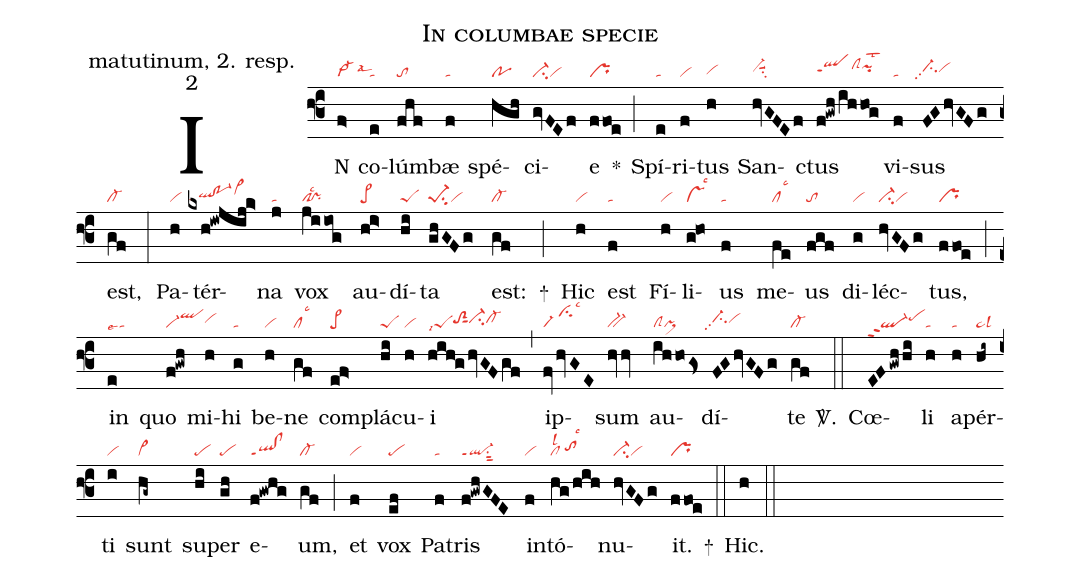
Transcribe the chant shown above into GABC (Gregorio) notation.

name: In columbae specie;
office-part: matutinum, 2. resp.;
mode: 2;
nabc-lines: 1;
%%
(f3)
IN(f>|vi->lsal6) co(e|ta)lúm(fhf|to)bæ(f|ta) spé(hgh|po)ci(gvFEf|ci-vi)e(ffoe|pr) *(;)
Spí(e|ta)ri(f|vi)tus(h|vihg) San(hvGFEf|vi-hhsuu1su2)ctus(f!gwh/ih/hog|qlhhppt1clShipihilst2) vi(f|ta)sus(FGhvGFg|ci-hhpp2vihh) est,(gf|cl-) (:)
Pa(h|vi)tér(kx!h!iwjij!k>|ql!po-1ppt1vi>hi)na(j|ta) vox(jiiog|cl!prlsc2) au(hi>|pe>)dí(hi|peS)ta(ghGFg|pe-1su2vi) est:(gf|cl-) +(;)
Hic(h|vi) est(f|ta) Fí(h|vi)li(g!ho|vslsc3)us(f|ta) me(fe|cllsc3)us(fgf|to) di(g|vi)léc(hvGFg|ci-vi)tus,(ffoe|pr) (;)
in(e|talse7) quo(f!gwh|vi-qlhj) mi(h|vihh)hi(g|ta) be(h|vi)ne(gf|cllsc3) com(ef>|pe>)plá(hi|peS)cu(h|vi)i(hih!g/hvGF/gf|peSlsi7toS2hhsut1ci-hhcl-hh) (,)
ip(fv/hvG/E|vi-!cilsc3)sum(hvhv|bv-) au(ihhogs<|clSpi>)dí(FGhvGFg|ci-hhpp2vihh)te(gf|cl-) <sp>V/</sp>.(::)
Cœ(EF/gwh/hi|ql-ppt2pehi)li(h|ta) a(h|ta)pér(hi~|ta>lsl3)ti(i|vi) sunt(hg~|vi>) su(hi|pe)per(gh|pe) e(f!gwhg|ql!clppt1)um,(gf|cl-) (;)
et(f|vi) vox(ef|pe) Pat(f|ta)ris(f!gwhGFE|ql-ppt1su1sut2) in(f|vi)tó(hg/hih|cllsl2/tohhlsc3)nu(hvGFg|ci-vi)it.(ffoe|pr) +(::) Hic.(h) (::)
